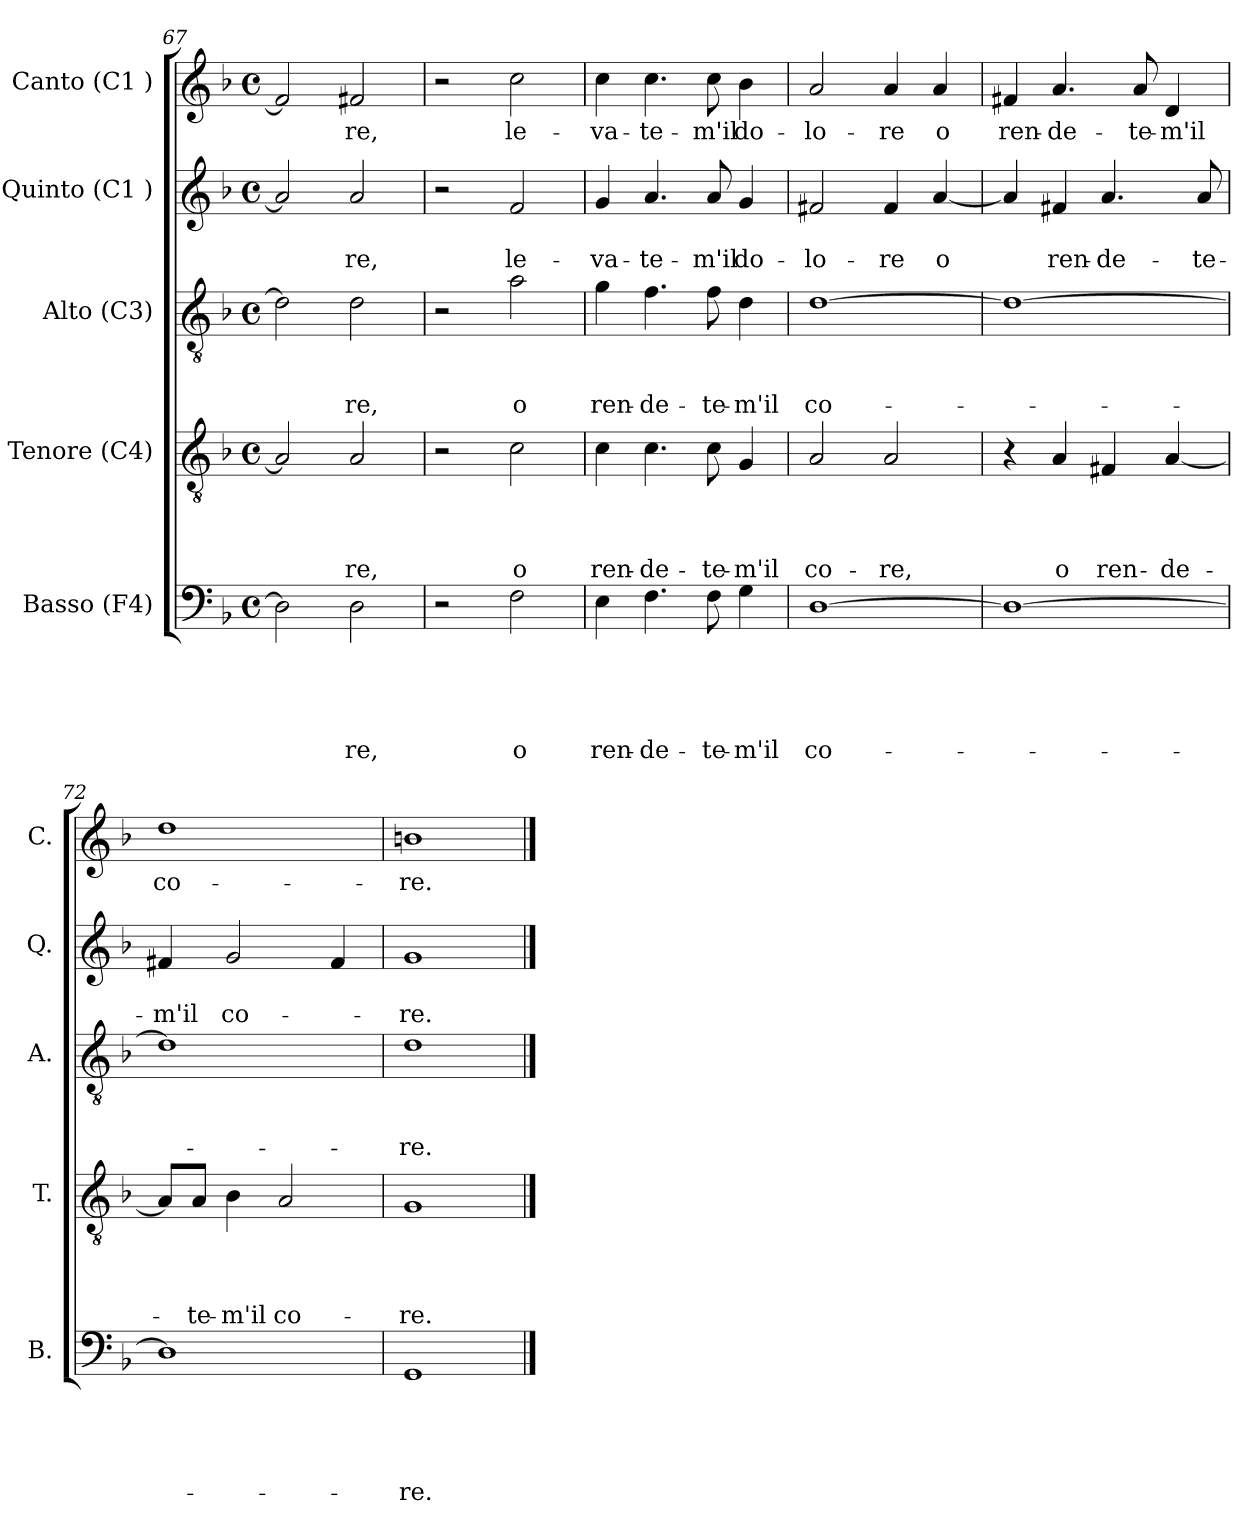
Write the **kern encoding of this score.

**kern	**text	**text	**text	**text	**text	**kern	**text	**text	**text	**text	**kern	**text	**text	**text	**kern	**text	**text	**kern	**text
*part5	*part5	*part5	*part5	*part5	*part5	*part4	*part4	*part4	*part4	*part4	*part3	*part3	*part3	*part3	*part2	*part2	*part2	*part1	*part1
*staff5	*staff5	*staff5	*staff5	*staff5	*staff5	*staff4	*staff4	*staff4	*staff4	*staff4	*staff3	*staff3	*staff3	*staff3	*staff2	*staff2	*staff2	*staff1	*staff1
*I"Basso (F4)	*	*	*	*	*	*I"Tenore (C4)	*	*	*	*	*I"Alto (C3)	*	*	*	*I"Quinto (C1 )	*	*	*I"Canto (C1 )	*
*I'B.	*	*	*	*	*	*I'T.	*	*	*	*	*I'A.	*	*	*	*I'Q.	*	*	*I'C.	*
*clefF4	*	*	*	*	*	*clefGv2	*	*	*	*	*clefGv2	*	*	*	*clefG2	*	*	*clefG2	*
*k[b-]	*	*	*	*	*	*k[b-]	*	*	*	*	*k[b-]	*	*	*	*k[b-]	*	*	*k[b-]	*
*F:	*	*	*	*	*	*F:	*	*	*	*	*F:	*	*	*	*F:	*	*	*F:	*
*M4/4	*	*	*	*	*	*M4/4	*	*	*	*	*M4/4	*	*	*	*M4/4	*	*	*M4/4	*
*met(c)	*	*	*	*	*	*met(c)	*	*	*	*	*met(c)	*	*	*	*met(c)	*	*	*met(c)	*
=67	=67	=67	=67	=67	=67	=67	=67	=67	=67	=67	=67	=67	=67	=67	=67	=67	=67	=67	=67
2D\]	.	.	.	.	.	2A/]	.	.	.	.	2d\]	.	.	.	2a/]	.	.	2f#/]	.
!	!	!	!	!	!LO:LY:b	!	!	!	!	!LO:LY:b	!	!	!	!LO:LY:b	!	!	!LO:LY:b	!	!LO:LY:b
2D\	.	.	.	.	-re,	2A/	.	.	.	-re,	2d\	.	.	-re,	2a/	.	-re,	2f#X/	-re,
=68	=68	=68	=68	=68	=68	=68	=68	=68	=68	=68	=68	=68	=68	=68	=68	=68	=68	=68	=68
2r	.	.	.	.	.	2r	.	.	.	.	2r	.	.	.	2r	.	.	2r	.
!	!	!	!	!	!LO:LY:b	!	!	!	!	!LO:LY:b	!	!	!	!LO:LY:b	!	!	!LO:LY:b	!	!LO:LY:b
2F\	.	.	.	.	o	2c\	.	.	.	o	2a\	.	.	o	2f/	.	le-	2cc\	le-
!!LO:LB:g=z
=69	=69	=69	=69	=69	=69	=69	=69	=69	=69	=69	=69	=69	=69	=69	=69	=69	=69	=69	=69
!	!	!	!	!	!LO:LY:b	!	!	!	!	!LO:LY:b	!	!	!	!LO:LY:b	!	!	!LO:LY:b	!	!LO:LY:b
4E\	.	.	.	.	ren-	4c\	.	.	.	ren-	4g\	.	.	ren-	4g/	.	-va-	4cc\	-va-
!	!	!	!	!	!LO:LY:b	!	!	!	!	!LO:LY:b	!	!	!	!LO:LY:b	!	!	!LO:LY:b	!	!LO:LY:b
4.F\	.	.	.	.	-de-	4.c\	.	.	.	-de-	4.f\	.	.	-de-	4.a/	.	-te-	4.cc\	-te-
!	!	!	!	!	!LO:LY:b	!	!	!	!	!LO:LY:b	!	!	!	!LO:LY:b	!	!	!LO:LY:b	!	!LO:LY:b
8F\	.	.	.	.	-te-	8c\	.	.	.	-te-	8f\	.	.	-te-	8a/	.	-m'il	8cc\	-m'il
!	!	!	!	!	!LO:LY:b	!	!	!	!	!LO:LY:b	!	!	!	!LO:LY:b	!	!	!LO:LY:b	!	!LO:LY:b
4G\	.	.	.	.	-m'il	4G/	.	.	.	-m'il	4d\	.	.	-m'il	4g/	.	do-	4b-\	do-
=70	=70	=70	=70	=70	=70	=70	=70	=70	=70	=70	=70	=70	=70	=70	=70	=70	=70	=70	=70
!	!	!	!	!	!LO:LY:b	!	!	!	!	!LO:LY:b	!	!	!	!LO:LY:b	!	!	!LO:LY:b	!	!LO:LY:b
[>1D	.	.	.	.	co-	2A/	.	.	.	co-	[>1d	.	.	co-	2f#X/	.	-lo-	2a/	-lo-
!	!	!	!	!	!	!	!	!	!	!LO:LY:b	!	!	!	!	!	!	!LO:LY:b	!	!LO:LY:b
.	.	.	.	.	.	2A/	.	.	.	-re,	.	.	.	.	4f#/	.	-re	4a/	-re
!	!	!	!	!	!	!	!	!	!	!	!	!	!	!	!	!	!LO:LY:b	!	!LO:LY:b
.	.	.	.	.	.	.	.	.	.	.	.	.	.	.	[<4a/	.	o	4a/	o
=71	=71	=71	=71	=71	=71	=71	=71	=71	=71	=71	=71	=71	=71	=71	=71	=71	=71	=71	=71
!	!	!	!	!	!	!	!	!	!	!	!	!	!	!	!	!	!	!	!LO:LY:b
1D_	.	.	.	.	.	4r	.	.	.	.	1d_	.	.	.	4a/]	.	.	4f#X/	ren-
!	!	!	!	!	!	!	!	!	!	!LO:LY:b	!	!	!	!	!	!	!LO:LY:b	!	!LO:LY:b
.	.	.	.	.	.	4A/	.	.	.	o	.	.	.	.	4f#X/	.	ren-	4.a/	-de-
!	!	!	!	!	!	!	!	!	!	!LO:LY:b	!	!	!	!	!	!	!LO:LY:b	!	!
.	.	.	.	.	.	4F#X/	.	.	.	ren-	.	.	.	.	4.a/	.	-de-	.	.
!	!	!	!	!	!	!	!	!	!	!	!	!	!	!	!	!	!	!	!LO:LY:b
.	.	.	.	.	.	.	.	.	.	.	.	.	.	.	.	.	.	8a/	-te-
!	!	!	!	!	!	!	!	!	!	!LO:LY:b	!	!	!	!	!	!	!	!	!LO:LY:b
.	.	.	.	.	.	[<4A/	.	.	.	-de-	.	.	.	.	.	.	.	4d/	-m'il
!	!	!	!	!	!	!	!	!	!	!	!	!	!	!	!	!	!LO:LY:b	!	!
.	.	.	.	.	.	.	.	.	.	.	.	.	.	.	8a/	.	-te-	.	.
=72	=72	=72	=72	=72	=72	=72	=72	=72	=72	=72	=72	=72	=72	=72	=72	=72	=72	=72	=72
!	!	!	!	!	!	!	!	!	!	!	!	!	!	!	!	!	!LO:LY:b	!	!LO:LY:b
1D]	.	.	.	.	.	8A/L]	.	.	.	.	1d]	.	.	.	4f#X/	.	-m'il	1dd	co-
!	!	!	!	!	!	!	!	!	!	!LO:LY:b	!	!	!	!	!	!	!	!	!
.	.	.	.	.	.	8A/J	.	.	.	-te-	.	.	.	.	.	.	.	.	.
!	!	!	!	!	!	!	!	!	!	!LO:LY:b	!	!	!	!	!	!	!LO:LY:b	!	!
.	.	.	.	.	.	4B-\	.	.	.	-m'il	.	.	.	.	2g/	.	co-	.	.
!	!	!	!	!	!	!	!	!	!	!LO:LY:b	!	!	!	!	!	!	!	!	!
.	.	.	.	.	.	2A/	.	.	.	co-	.	.	.	.	.	.	.	.	.
.	.	.	.	.	.	.	.	.	.	.	.	.	.	.	4f#/	.	.	.	.
=73	=73	=73	=73	=73	=73	=73	=73	=73	=73	=73	=73	=73	=73	=73	=73	=73	=73	=73	=73
!	!	!	!	!	!LO:LY:b	!	!	!	!	!LO:LY:b	!	!	!	!LO:LY:b	!	!	!LO:LY:b	!	!LO:LY:b
1GG	.	.	.	.	-re.	1G	.	.	.	-re.	1d	.	.	-re.	1g	.	-re.	1bn	-re.
==	==	==	==	==	==	==	==	==	==	==	==	==	==	==	==	==	==	==	==
*-	*-	*-	*-	*-	*-	*-	*-	*-	*-	*-	*-	*-	*-	*-	*-	*-	*-	*-	*-
